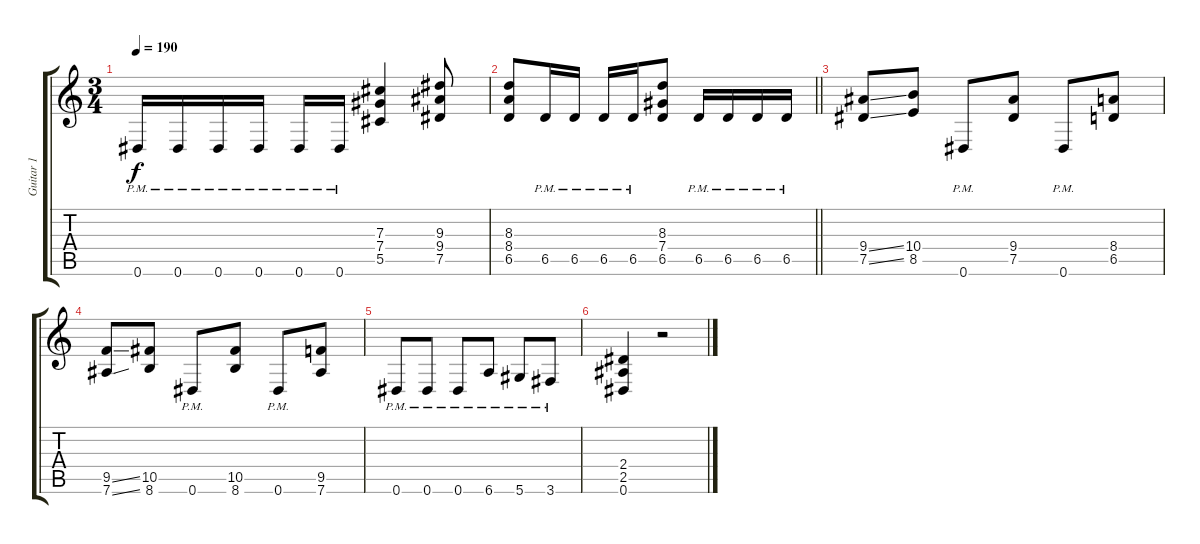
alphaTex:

\track ("Guitar 1" "Guitar 1") {instrument distortionguitar}
\staff {score tabs}
\tuning (Eb4 Bb3 Gb3 Db3 Ab2 Eb2) {hide}
\ts (3 4)
\tempo 190
\clef g2
\ks c
0.6{pm}.16{dy f} 0.6{pm}.16 0.6{pm}.16 0.6{pm}.16 0.6{pm}.16 0.6{pm}.16 (7.3 7.4 5.5).4 (9.3 9.4 7.5).8 |
\barLineRight lightlight
(8.3 8.4 6.5).8 6.5{pm}.16 6.5{pm}.16 6.5{pm}.16 6.5{pm}.16 (8.3 7.4 6.5).8 6.5{pm}.16 6.5{pm}.16 6.5{pm}.16 6.5{pm}.16 |
(9.4{ss} 7.5{ss}).8 (10.4 8.5).8 0.6{pm}.8 (9.4 7.5).8 0.6{pm}.8 (8.4 6.5).8 |
(9.5{ss} 7.6{ss}).8 (10.5 8.6).8 0.6{pm}.8 (10.5 8.6).8 0.6{pm}.8 (9.5 7.6).8 |
0.6{pm}.8 0.6{pm}.8 0.6{pm}.8 6.6{pm}.8 5.6{pm}.8 3.6{pm}.8 |
(2.4 2.5 0.6).4 r.2
